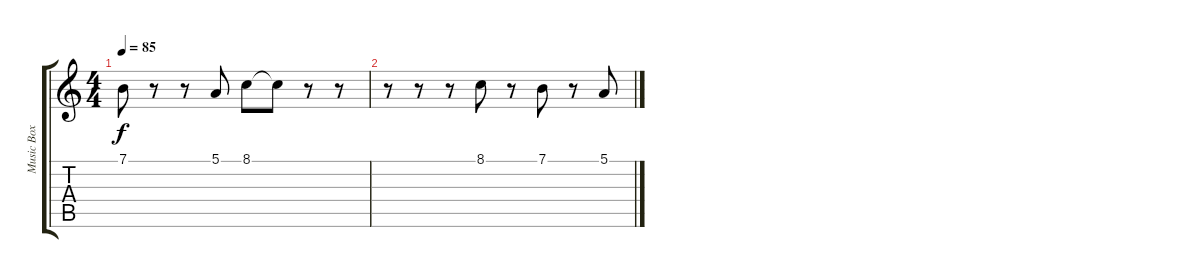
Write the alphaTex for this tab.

\track ("Music Box" "Music Box") {instrument vibraphone}
\staff {score tabs}
\tuning (E4 B3 G3 D3 A2 E2) {hide}
\ts (4 4)
\tempo 85
\clef g2
\ks c
7.1.8{dy f} r.8 r.8 5.1.8 8.1.8 8.1{t}.8 r.8 r.8 |
r.8 r.8 r.8 8.1.8 r.8 7.1.8 r.8 5.1.8
